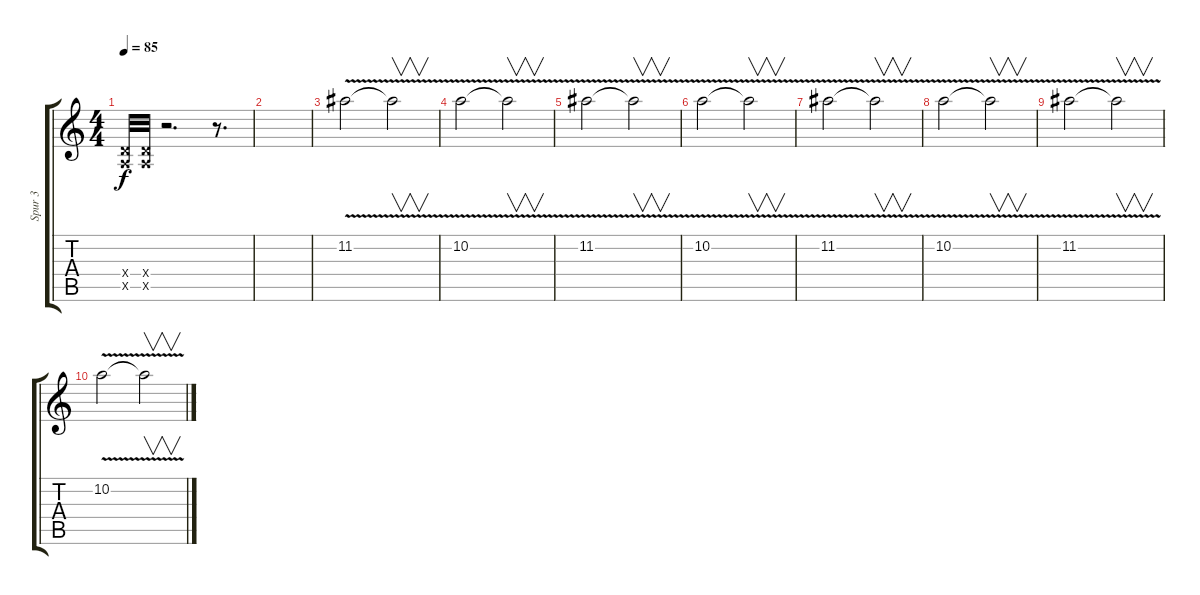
\track ("Spur 3" "Spur 3") {instrument distortionguitar}
\staff {score tabs}
\tuning (E4 B3 G3 D3 A2 E2) {hide}
\ts (4 4)
\tempo 85
\clef g2
\ks c
(0.4{x} 0.5{x}).32{dy f} (0.4{x} 0.5{x}).32 r.2{d} r.8{d} |
|
11.2{v}.2 11.2{t}.2{v} |
10.2{v}.2 10.2{t}.2{v} |
11.2{v}.2 11.2{t}.2{v} |
10.2{v}.2 10.2{t}.2{v} |
11.2{v}.2 11.2{t}.2{v} |
10.2{v}.2 10.2{t}.2{v} |
11.2{v}.2 11.2{t}.2{v} |
10.2{v}.2 10.2{t}.2{v}
